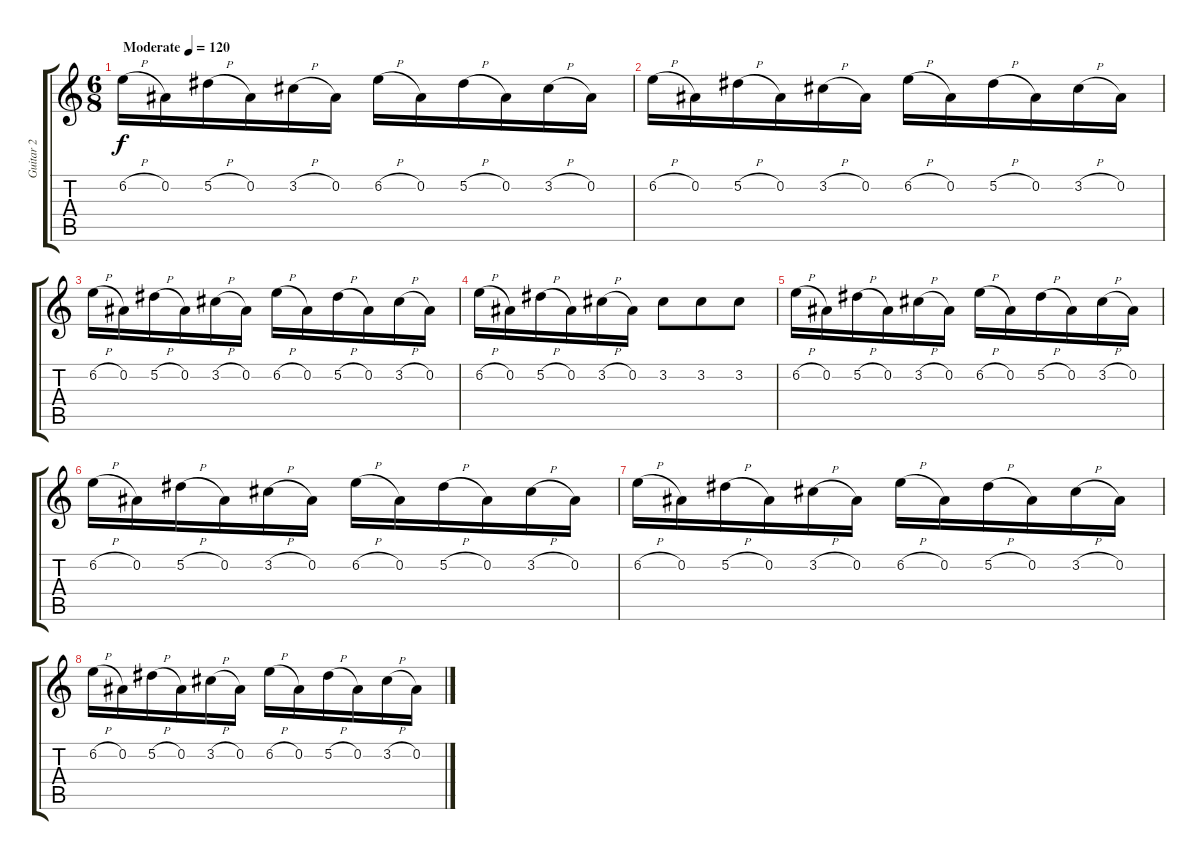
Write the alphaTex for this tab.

\track ("Guitar 2" "Guitar 2") {instrument overdrivenguitar}
\staff {score tabs}
\tuning (Eb4 Bb3 Gb3 Db3 Ab2 Eb2) {hide}
\ts (6 8)
\tempo (120 "Moderate")
\clef g2
\ks c
6.2{h}.16{dy f instrument overdrivenguitar} 0.2.16 5.2{h}.16 0.2.16 3.2{h}.16 0.2.16 6.2{h}.16 0.2.16 5.2{h}.16 0.2.16 3.2{h}.16 0.2.16 |
6.2{h}.16 0.2.16 5.2{h}.16 0.2.16 3.2{h}.16 0.2.16 6.2{h}.16 0.2.16 5.2{h}.16 0.2.16 3.2{h}.16 0.2.16 |
6.2{h}.16 0.2.16 5.2{h}.16 0.2.16 3.2{h}.16 0.2.16 6.2{h}.16 0.2.16 5.2{h}.16 0.2.16 3.2{h}.16 0.2.16 |
6.2{h}.16 0.2.16 5.2{h}.16 0.2.16 3.2{h}.16 0.2.16 3.2.8 3.2.8 3.2.8 |
6.2{h}.16 0.2.16 5.2{h}.16 0.2.16 3.2{h}.16 0.2.16 6.2{h}.16 0.2.16 5.2{h}.16 0.2.16 3.2{h}.16 0.2.16 |
6.2{h}.16 0.2.16 5.2{h}.16 0.2.16 3.2{h}.16 0.2.16 6.2{h}.16 0.2.16 5.2{h}.16 0.2.16 3.2{h}.16 0.2.16 |
6.2{h}.16 0.2.16 5.2{h}.16 0.2.16 3.2{h}.16 0.2.16 6.2{h}.16 0.2.16 5.2{h}.16 0.2.16 3.2{h}.16 0.2.16 |
6.2{h}.16 0.2.16 5.2{h}.16 0.2.16 3.2{h}.16 0.2.16 6.2{h}.16 0.2.16 5.2{h}.16 0.2.16 3.2{h}.16 0.2.16
